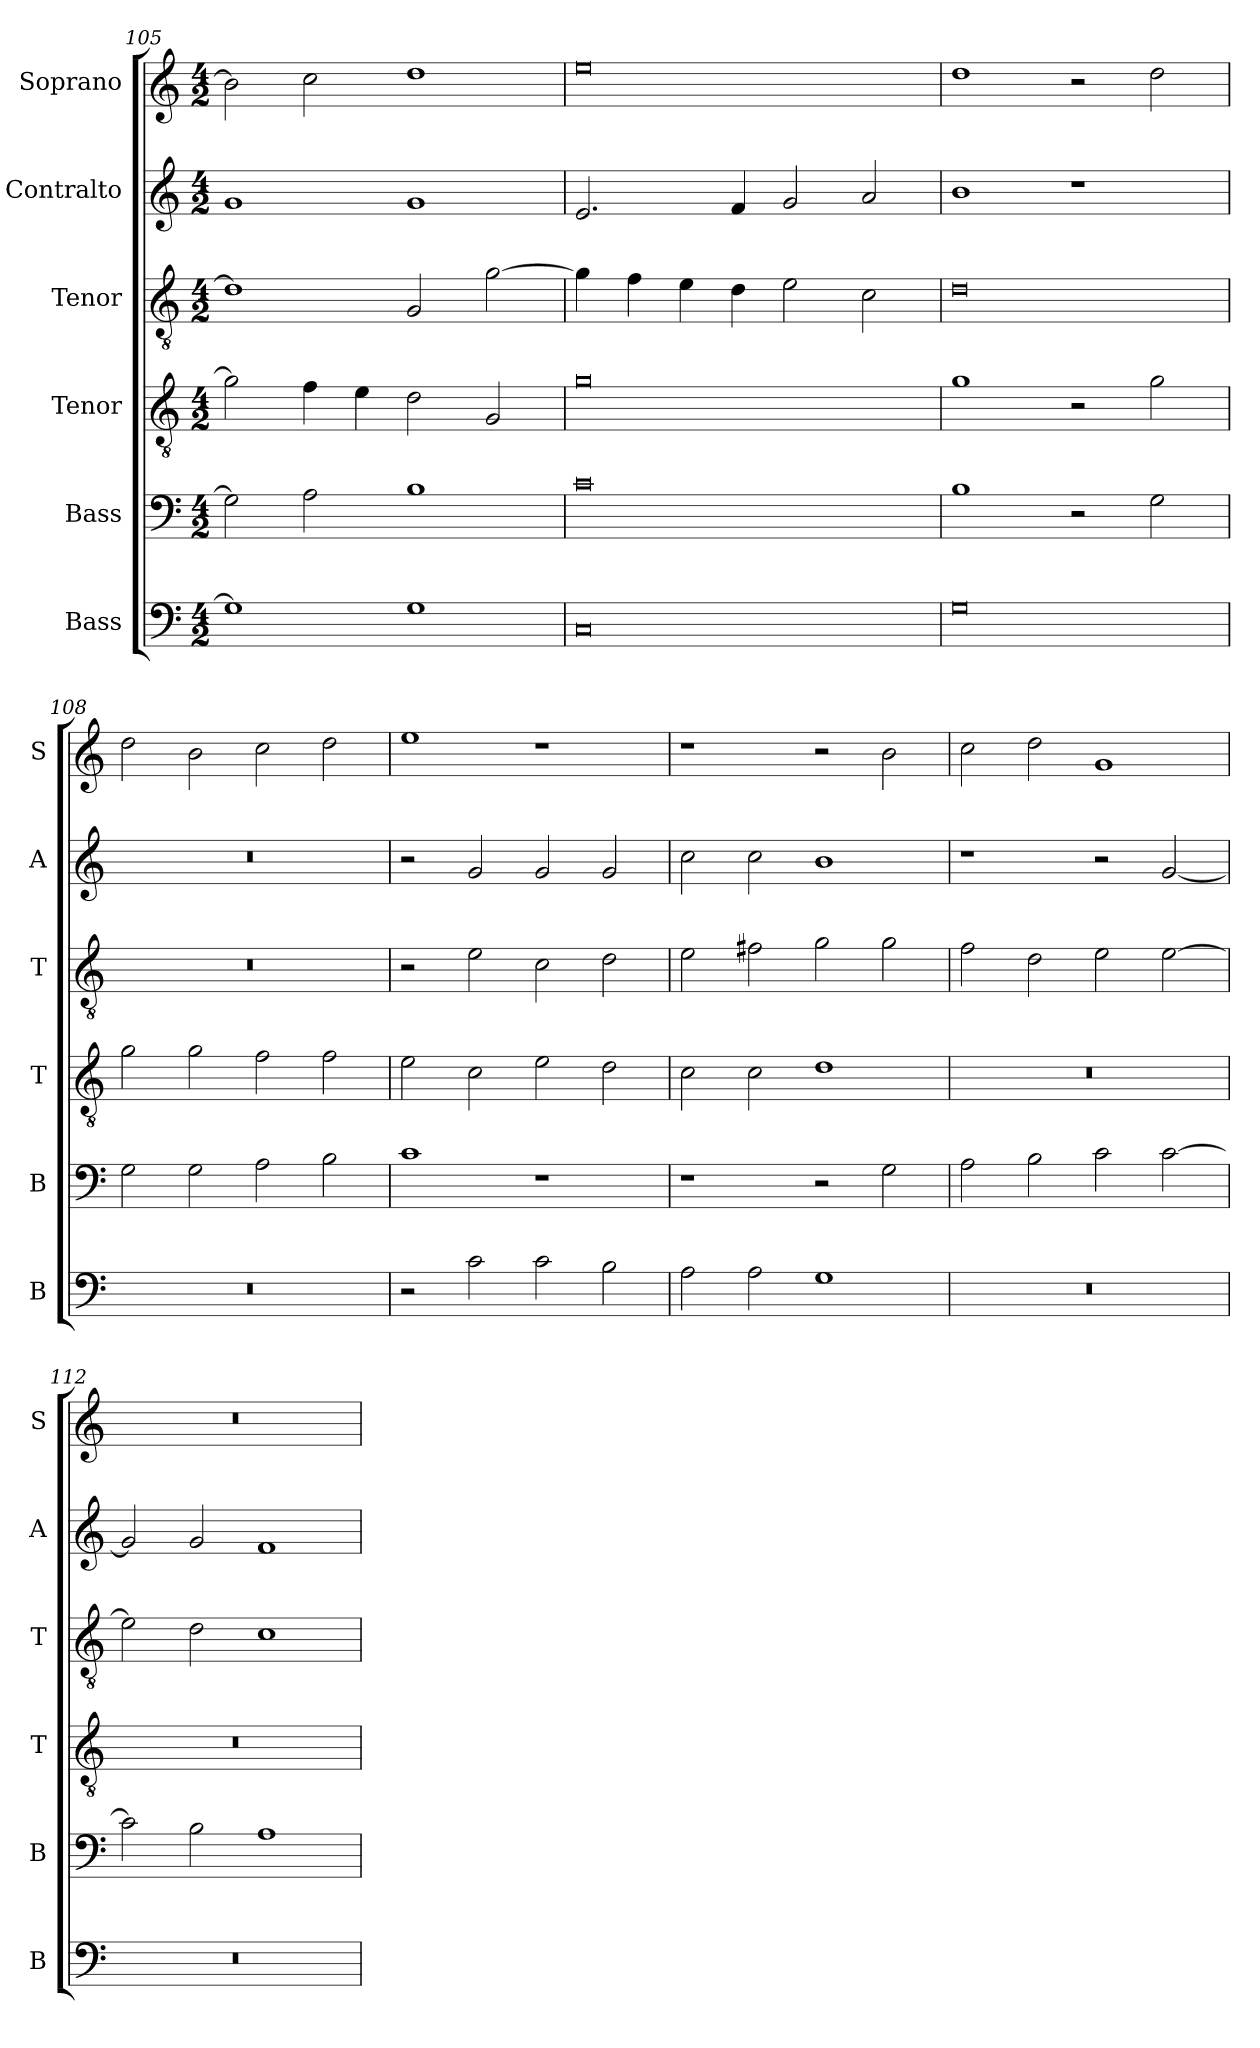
**kern	**kern	**kern	**kern	**kern	**kern
*part6	*part5	*part4	*part3	*part2	*part1
*staff6	*staff5	*staff4	*staff3	*staff2	*staff1
*I"Bass	*I"Bass	*I"Tenor	*I"Tenor	*I"Contralto	*I"Soprano
*I'B	*I'B	*I'T	*I'T	*I'A	*I'S
*clefF4	*clefF4	*clefGv2	*clefGv2	*clefG2	*clefG2
*k[]	*k[]	*k[]	*k[]	*k[]	*k[]
*C:ion	*C:ion	*C:ion	*C:ion	*C:ion	*C:ion
*M4/2	*M4/2	*M4/2	*M4/2	*M4/2	*M4/2
=105	=105	=105	=105	=105	=105
1G]	2G]	2g]	1d]	1g	2b]
.	2A	4f	.	.	2cc
.	.	4e	.	.	.
1G	1B	2d	2G	1g	1dd
.	.	2G	[2g	.	.
=106	=106	=106	=106	=106	=106
0C	0c	0g	4g]	2.e	0ee
.	.	.	4f	.	.
.	.	.	4e	.	.
.	.	.	4d	4f	.
.	.	.	2e	2g	.
.	.	.	2c	2a	.
=107	=107	=107	=107	=107	=107
0G	1B	1g	0d	1b	1dd
.	2r	2r	.	1r	2r
.	2G	2g	.	.	2dd
=108	=108	=108	=108	=108	=108
0r	2G	2g	0r	0r	2dd
.	2G	2g	.	.	2b
.	2A	2f	.	.	2cc
.	2B	2f	.	.	2dd
=109	=109	=109	=109	=109	=109
2r	1c	2e	2r	2r	1ee
2c	.	2c	2e	2g	.
2c	1r	2e	2c	2g	1r
2B	.	2d	2d	2g	.
=110	=110	=110	=110	=110	=110
2A	1r	2c	2e	2cc	1r
2A	.	2c	2f#X	2cc	.
1G	2r	1d	2g	1b	2r
.	2G	.	2g	.	2b
=111	=111	=111	=111	=111	=111
0r	2A	0r	2f	1r	2cc
.	2B	.	2d	.	2dd
.	2c	.	2e	2r	1g
.	[2c	.	[2e	[2g	.
=112	=112	=112	=112	=112	=112
0r	2c]	0r	2e]	2g]	0r
.	2B	.	2d	2g	.
.	1A	.	1c	1f	.
=	=	=	=	=	=
*-	*-	*-	*-	*-	*-
